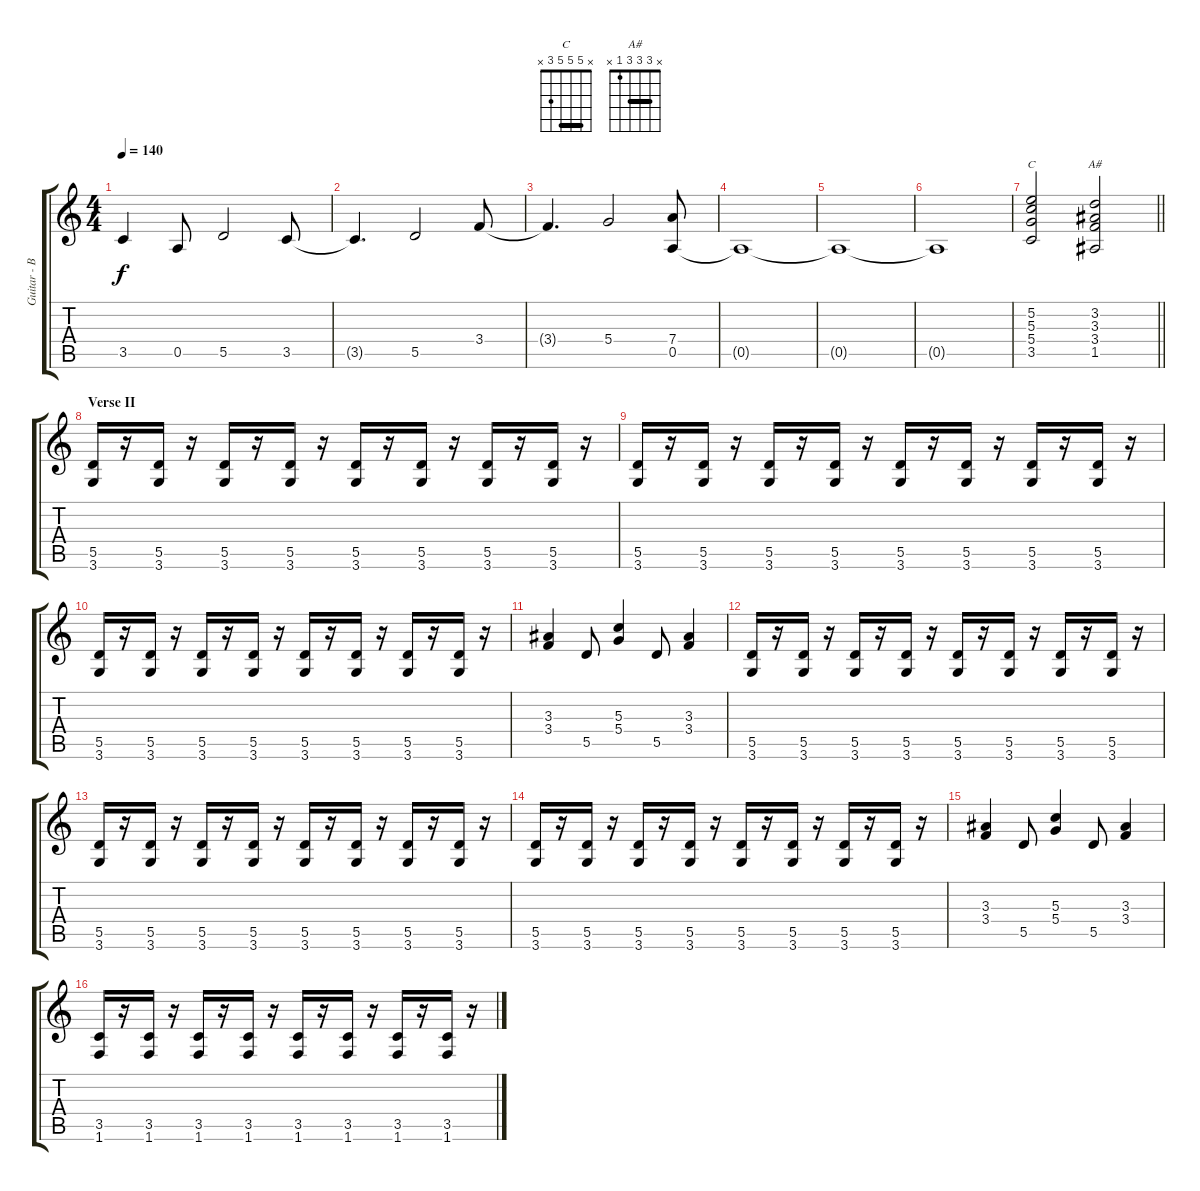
\track ("Guitar - Blackmore" "Guitar - B") {instrument distortionguitar}
\staff {score tabs}
\tuning (E4 B3 G3 D3 A2 E2) {hide}
\chord ("C" x 5 5 5 3 x) {barre 5}
\chord ("A#" x 3 3 3 1 x) {barre 3}
\ts (4 4)
\tempo 140
\clef g2
\ks c
3.5{t}.4{dy f} 0.5.8 5.5.2 3.5.8 |
3.5{t}.4{d} 5.5.2 3.4.8 |
3.4{t}.4{d} 5.4.2 (7.4 0.5).8 |
0.5{t}.1 |
0.5{t}.1 |
0.5{t}.1 |
\barLineRight lightlight
(5.2 5.3 5.4 3.5).2{ch "C"} (3.2 3.3 3.4 1.5).2{ch "A#"} |
\section ("" "Verse II")
(5.5 3.6).16 r.16 (5.5 3.6).16 r.16 (5.5 3.6).16 r.16 (5.5 3.6).16 r.16 (5.5 3.6).16 r.16 (5.5 3.6).16 r.16 (5.5 3.6).16 r.16 (5.5 3.6).16 r.16 |
(5.5 3.6).16 r.16 (5.5 3.6).16 r.16 (5.5 3.6).16 r.16 (5.5 3.6).16 r.16 (5.5 3.6).16 r.16 (5.5 3.6).16 r.16 (5.5 3.6).16 r.16 (5.5 3.6).16 r.16 |
(5.5 3.6).16 r.16 (5.5 3.6).16 r.16 (5.5 3.6).16 r.16 (5.5 3.6).16 r.16 (5.5 3.6).16 r.16 (5.5 3.6).16 r.16 (5.5 3.6).16 r.16 (5.5 3.6).16 r.16 |
(3.3 3.4).4 5.5.8 (5.3 5.4).4 5.5.8 (3.3 3.4).4 |
(5.5 3.6).16 r.16 (5.5 3.6).16 r.16 (5.5 3.6).16 r.16 (5.5 3.6).16 r.16 (5.5 3.6).16 r.16 (5.5 3.6).16 r.16 (5.5 3.6).16 r.16 (5.5 3.6).16 r.16 |
(5.5 3.6).16 r.16 (5.5 3.6).16 r.16 (5.5 3.6).16 r.16 (5.5 3.6).16 r.16 (5.5 3.6).16 r.16 (5.5 3.6).16 r.16 (5.5 3.6).16 r.16 (5.5 3.6).16 r.16 |
(5.5 3.6).16 r.16 (5.5 3.6).16 r.16 (5.5 3.6).16 r.16 (5.5 3.6).16 r.16 (5.5 3.6).16 r.16 (5.5 3.6).16 r.16 (5.5 3.6).16 r.16 (5.5 3.6).16 r.16 |
(3.3 3.4).4 5.5.8 (5.3 5.4).4 5.5.8 (3.3 3.4).4 |
(3.5 1.6).16 r.16 (3.5 1.6).16 r.16 (3.5 1.6).16 r.16 (3.5 1.6).16 r.16 (3.5 1.6).16 r.16 (3.5 1.6).16 r.16 (3.5 1.6).16 r.16 (3.5 1.6).16 r.16
